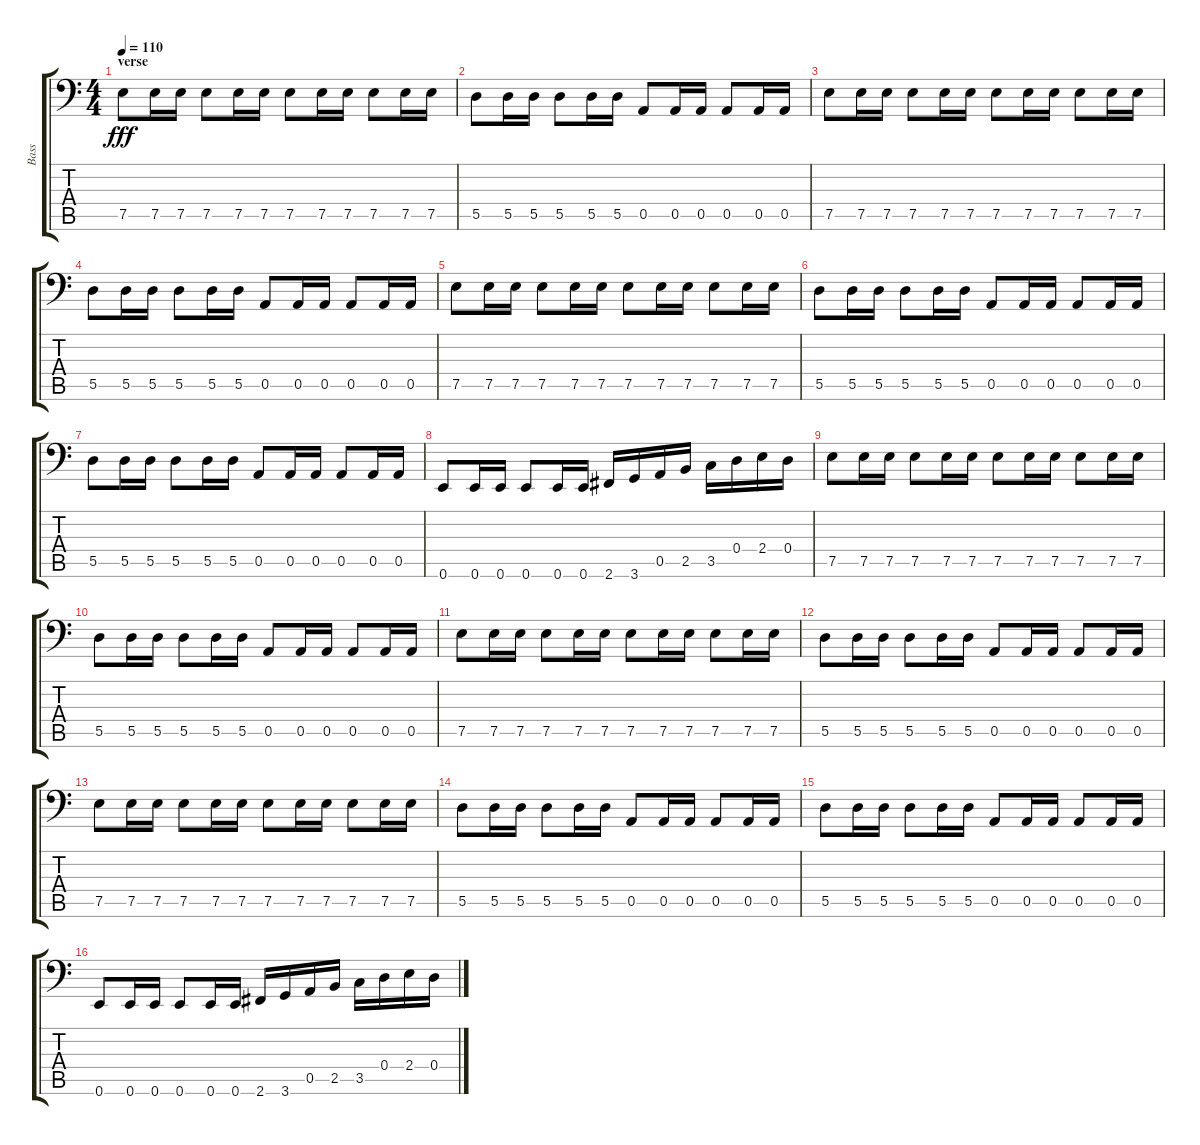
\track ("Bass" "Bass") {instrument electricbassfinger}
\staff {score tabs}
\tuning (E3 B2 G2 D2 A1 E1) {hide}
\ts (4 4)
\section ("" "verse")
\tempo 110
\clef f4
\ks c
7.5.8{dy fff} 7.5.16 7.5.16 7.5.8 7.5.16 7.5.16 7.5.8 7.5.16 7.5.16 7.5.8 7.5.16 7.5.16 |
5.5.8 5.5.16 5.5.16 5.5.8 5.5.16 5.5.16 0.5.8 0.5.16 0.5.16 0.5.8 0.5.16 0.5.16 |
7.5.8 7.5.16 7.5.16 7.5.8 7.5.16 7.5.16 7.5.8 7.5.16 7.5.16 7.5.8 7.5.16 7.5.16 |
5.5.8 5.5.16 5.5.16 5.5.8 5.5.16 5.5.16 0.5.8 0.5.16 0.5.16 0.5.8 0.5.16 0.5.16 |
7.5.8 7.5.16 7.5.16 7.5.8 7.5.16 7.5.16 7.5.8 7.5.16 7.5.16 7.5.8 7.5.16 7.5.16 |
5.5.8 5.5.16 5.5.16 5.5.8 5.5.16 5.5.16 0.5.8 0.5.16 0.5.16 0.5.8 0.5.16 0.5.16 |
5.5.8 5.5.16 5.5.16 5.5.8 5.5.16 5.5.16 0.5.8 0.5.16 0.5.16 0.5.8 0.5.16 0.5.16 |
0.6.8 0.6.16 0.6.16 0.6.8 0.6.16 0.6.16 2.6.16 3.6.16 0.5.16 2.5.16 3.5.16 0.4.16 2.4.16 0.4.16 |
7.5.8 7.5.16 7.5.16 7.5.8 7.5.16 7.5.16 7.5.8 7.5.16 7.5.16 7.5.8 7.5.16 7.5.16 |
5.5.8 5.5.16 5.5.16 5.5.8 5.5.16 5.5.16 0.5.8 0.5.16 0.5.16 0.5.8 0.5.16 0.5.16 |
7.5.8 7.5.16 7.5.16 7.5.8 7.5.16 7.5.16 7.5.8 7.5.16 7.5.16 7.5.8 7.5.16 7.5.16 |
5.5.8 5.5.16 5.5.16 5.5.8 5.5.16 5.5.16 0.5.8 0.5.16 0.5.16 0.5.8 0.5.16 0.5.16 |
7.5.8 7.5.16 7.5.16 7.5.8 7.5.16 7.5.16 7.5.8 7.5.16 7.5.16 7.5.8 7.5.16 7.5.16 |
5.5.8 5.5.16 5.5.16 5.5.8 5.5.16 5.5.16 0.5.8 0.5.16 0.5.16 0.5.8 0.5.16 0.5.16 |
5.5.8 5.5.16 5.5.16 5.5.8 5.5.16 5.5.16 0.5.8 0.5.16 0.5.16 0.5.8 0.5.16 0.5.16 |
0.6.8 0.6.16 0.6.16 0.6.8 0.6.16 0.6.16 2.6.16 3.6.16 0.5.16 2.5.16 3.5.16 0.4.16 2.4.16 0.4.16
